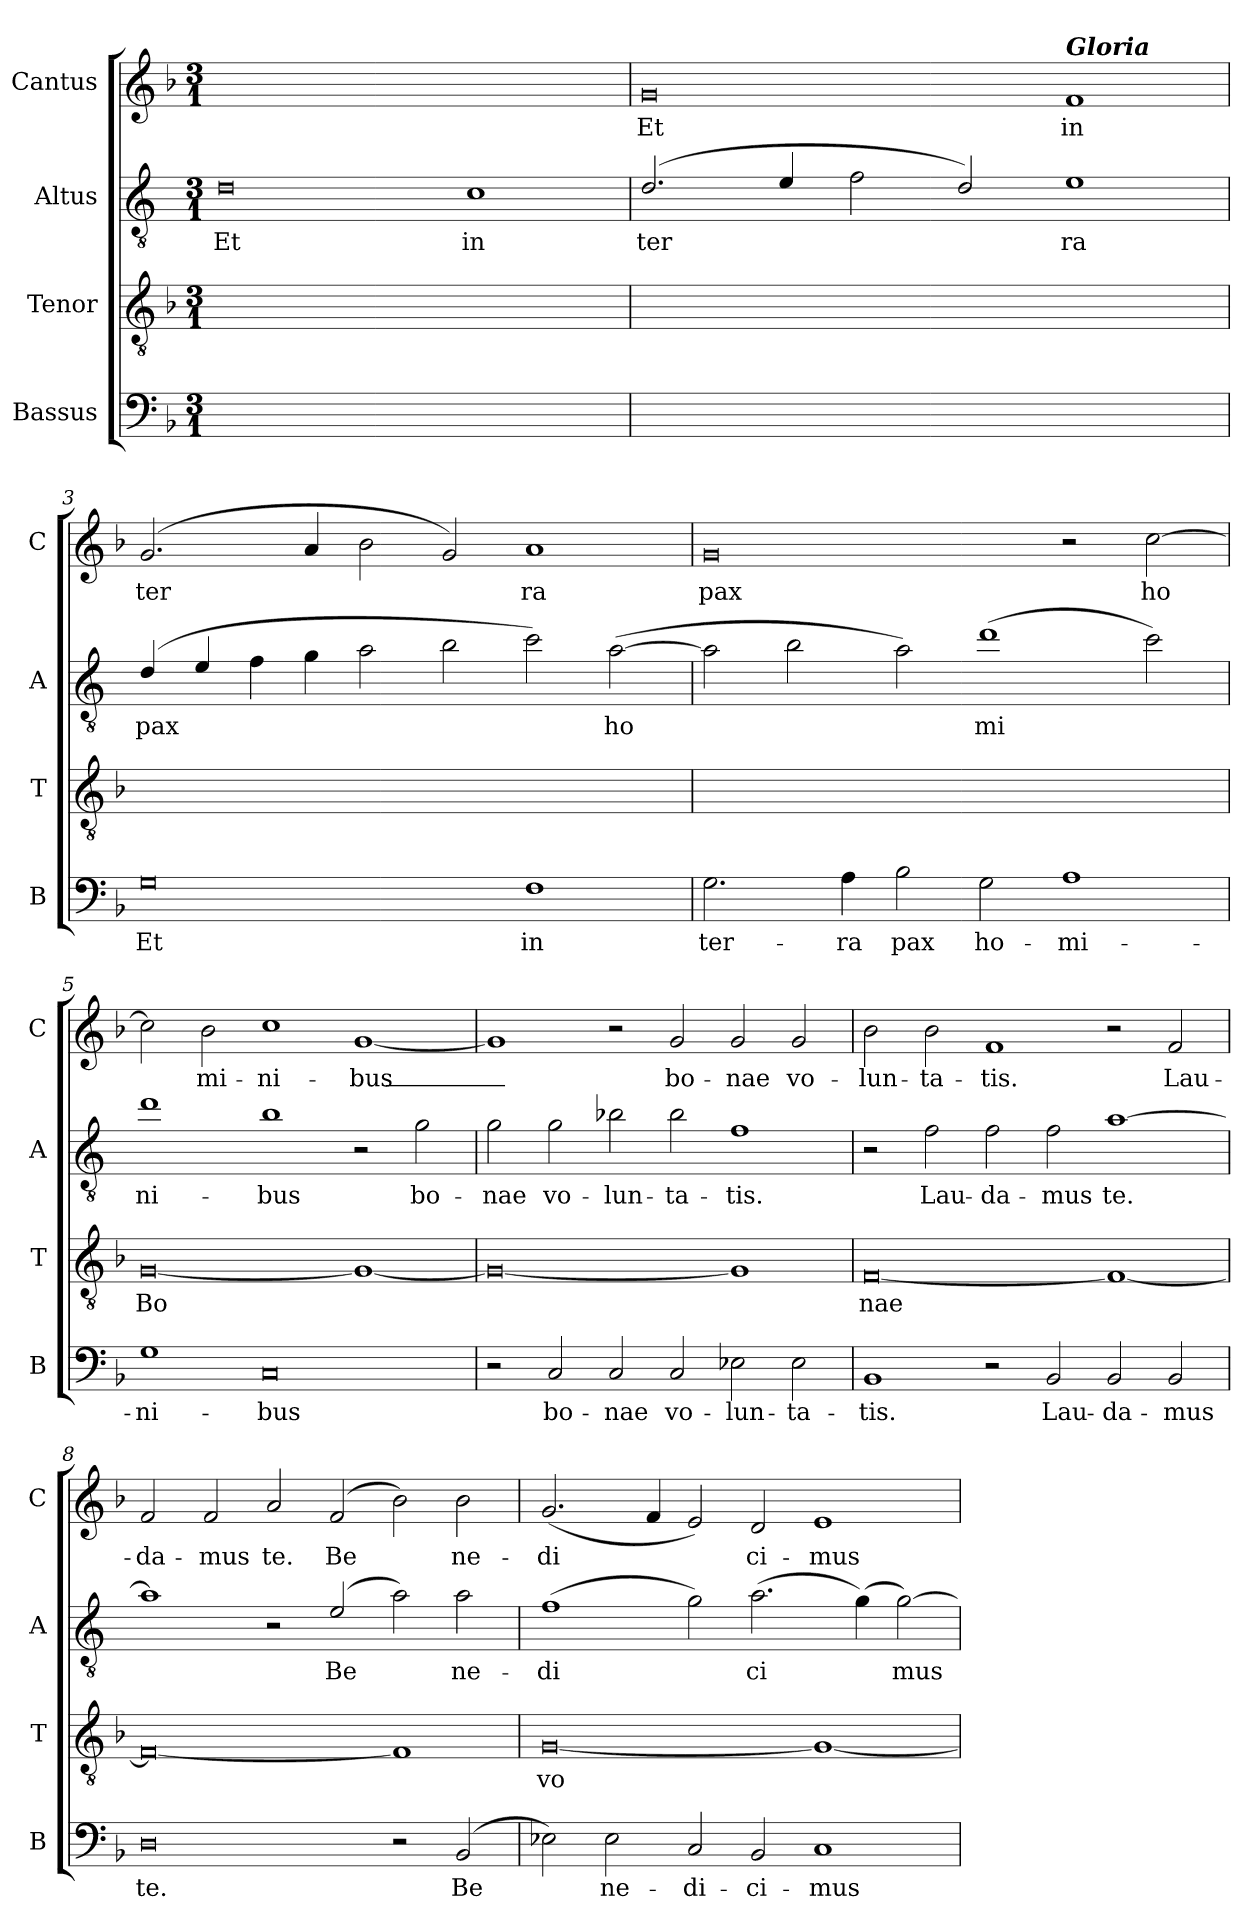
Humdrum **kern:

**kern	**text	**kern	**text	**kern	**text	**kern	**text
*part4	*part4	*part3	*part3	*part2	*part2	*part1	*part1
*staff4	*staff4	*staff3	*staff3	*staff2	*staff2	*staff1	*staff1
*I"Bassus	*	*I"Tenor	*	*I"Altus	*	*I"Cantus	*
*I'B	*	*I'T	*	*I'A	*	*I'C	*
*clefF4	*	*clefGv2	*	*clefGv2	*	*clefG2	*
*	*	*	*	*ITrd4c7	*	*	*
*k[b-]	*	*k[b-]	*	*k[b-]	*	*k[b-]	*
*M3/1	*	*M3/1	*	*M3/1	*	*M3/1	*
=1	=1	=1	=1	=1	=1	=1	=1
!	!	!	!	!	!LO:LY:b	!	!
0.ryy	.	0.ryy	.	0G	Et	0.ryy	.
!	!	!	!	!	!LO:LY:b	!	!
.	.	.	.	1F	in	.	.
=2	=2	=2	=2	=2	=2	=2	=2
!	!	!	!	!	!LO:LY:b	!	!LO:LY:b
0.ryy	.	0.ryy	.	(2.G/	ter	0g	Et
.	.	.	.	4A/	.	.	.
.	.	.	.	2B-\	.	.	.
.	.	.	.	2G/)	.	.	.
!	!	!	!	!	!	!LO:TX:a:Bi:t=Gloria	!
!	!	!	!	!	!LO:LY:b	!	!LO:LY:b
.	.	.	.	1A	ra	1f	in
=3	=3	=3	=3	=3	=3	=3	=3
!	!LO:LY:b	!	!	!	!LO:LY:b	!	!LO:LY:b
0G	Et	0.ryy	.	(4G/	pax	(2.g/	ter
.	.	.	.	4A/	.	.	.
.	.	.	.	4B-\	.	.	.
.	.	.	.	4c\	.	4a/	.
.	.	.	.	2d\	.	2b-\	.
.	.	.	.	2e\	.	2g/)	.
!	!LO:LY:b	!	!	!	!	!	!LO:LY:b
1F	in	.	.	2f\)	.	1a	ra
!	!	!	!	!	!LO:LY:b	!	!
.	.	.	.	([2d\	ho	.	.
=4	=4	=4	=4	=4	=4	=4	=4
!	!LO:LY:b	!	!	!	!	!	!LO:LY:b
2.G\	ter-	0.ryy	.	2d\]	.	0g	pax
.	.	.	.	2e\	.	.	.
!	!LO:LY:b	!	!	!	!	!	!
4A\	ra	.	.	.	.	.	.
!	!LO:LY:b	!	!	!	!	!	!
2B-\	pax	.	.	2d\)	.	.	.
!	!LO:LY:b	!	!	!	!LO:LY:b	!	!
2G\	ho-	.	.	(1g	mi	.	.
!	!LO:LY:b	!	!	!	!	!	!
1A	mi-	.	.	.	.	2r	.
!	!	!	!	!	!	!	!LO:LY:b
.	.	.	.	2f\)	.	[2cc\	ho
!!LO:LB:g=z
=5	=5	=5	=5	=5	=5	=5	=5
!	!LO:LY:b	!	!LO:LY:b	!	!LO:LY:b	!	!
1G	ni-	[0G	Bo	1g	ni-	2cc\]	.
!	!	!	!	!	!	!	!LO:LY:b
.	.	.	.	.	.	2b-\	mi-
!	!LO:LY:b	!	!	!	!LO:LY:b	!	!LO:LY:b
0C	bus	.	.	1e	bus	1cc	ni-
!	!	!	!	!	!	!	!LO:LY:b
.	.	1G_	.	2r	.	[1g	bus_-
!	!	!	!	!	!LO:LY:b	!	!
.	.	.	.	2c\	bo-	.	.
!!LO:LB:g=z
=6	=6	=6	=6	=6	=6	=6	=6
!	!	!	!	!	!LO:LY:b	!	!LO:LY:b
2r	.	0G_	.	2c\	nae	1g]	_
!	!LO:LY:b	!	!	!	!LO:LY:b	!	!
2C/	bo-	.	.	2c\	vo-	.	.
!	!LO:LY:b	!	!	!	!LO:LY:b	!	!
2C/	nae	.	.	2e-X\	lun-	2r	.
!	!LO:LY:b	!	!	!	!LO:LY:b	!	!LO:LY:b
2C/	vo-	.	.	2e-\	ta-	2g/	bo-
!	!LO:LY:b	!	!	!	!LO:LY:b	!	!LO:LY:b
2E-X\	lun-	1G]	.	1B-	tis.	2g/	nae
!	!LO:LY:b	!	!	!	!	!	!LO:LY:b
2E-\	ta-	.	.	.	.	2g/	vo-
=7	=7	=7	=7	=7	=7	=7	=7
!	!LO:LY:b	!	!LO:LY:b	!	!	!	!LO:LY:b
1BB-	tis.	[0F	nae	2r	.	2b-\	lun-
!	!	!	!	!	!LO:LY:b	!	!LO:LY:b
.	.	.	.	2B-\	Lau-	2b-\	ta-
!	!	!	!	!	!LO:LY:b	!	!LO:LY:b
2r	.	.	.	2B-\	da-	1f	tis.
!	!LO:LY:b	!	!	!	!LO:LY:b	!	!
2BB-/	Lau-	.	.	2B-\	mus	.	.
!	!LO:LY:b	!	!	!	!LO:LY:b	!	!
2BB-/	da-	1F_	.	[1d	te.	2r	.
!	!LO:LY:b	!	!	!	!	!	!LO:LY:b
2BB-/	mus	.	.	.	.	2f/	Lau-
=8	=8	=8	=8	=8	=8	=8	=8
!	!LO:LY:b	!	!	!	!	!	!LO:LY:b
0D	te.	0F_	.	1d]	.	2f/	da-
!	!	!	!	!	!	!	!LO:LY:b
.	.	.	.	.	.	2f/	mus
!	!	!	!	!	!	!	!LO:LY:b
.	.	.	.	2r	.	2a/	te.
!	!	!	!	!	!LO:LY:b	!	!LO:LY:b
.	.	.	.	(2A/	Be	(2f/	Be
2r	.	1F]	.	2d\)	.	2b-\)	.
!	!LO:LY:b	!	!	!	!LO:LY:b	!	!LO:LY:b
(2BB-/	Be	.	.	2d\	ne-	2b-\	ne-
=9	=9	=9	=9	=9	=9	=9	=9
!	!	!	!LO:LY:b	!	!LO:LY:b	!	!LO:LY:b
2E-X\)	.	[0G	vo	(1B-	di	(2.g/	di
!	!LO:LY:b	!	!	!	!	!	!
2E-\	ne-	.	.	.	.	.	.
.	.	.	.	.	.	4f/	.
!	!LO:LY:b	!	!	!	!	!	!
2C/	di-	.	.	2c\)	.	2e/)	.
!	!LO:LY:b	!	!	!	!LO:LY:b	!	!LO:LY:b
2BB-/	ci-	.	.	(2.d\	ci	2d/	ci-
!	!LO:LY:b	!	!	!	!	!	!LO:LY:b
1C	mus	1G_	.	.	.	1e	mus
.	.	.	.	(4c\)	.	.	.
!	!	!	!	!	!LO:LY:b	!	!
.	.	.	.	[2c\)	mus	.	.
=	=	=	=	=	=	=	=
*-	*-	*-	*-	*-	*-	*-	*-
